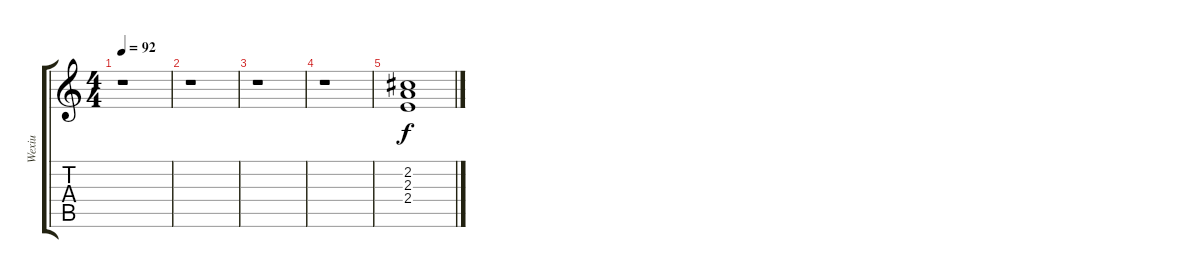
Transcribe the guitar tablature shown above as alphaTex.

\track ("Wexiu" "Wexiu") {instrument electricguitarclean}
\staff {score tabs}
\tuning (E4 B3 G3 D3 A2 E2) {hide}
\ts (4 4)
\tempo 92
\clef g2
\ks c
r.1{dy f} |
r.1 |
r.1 |
r.1 |
(2.2 2.3 2.4).1
